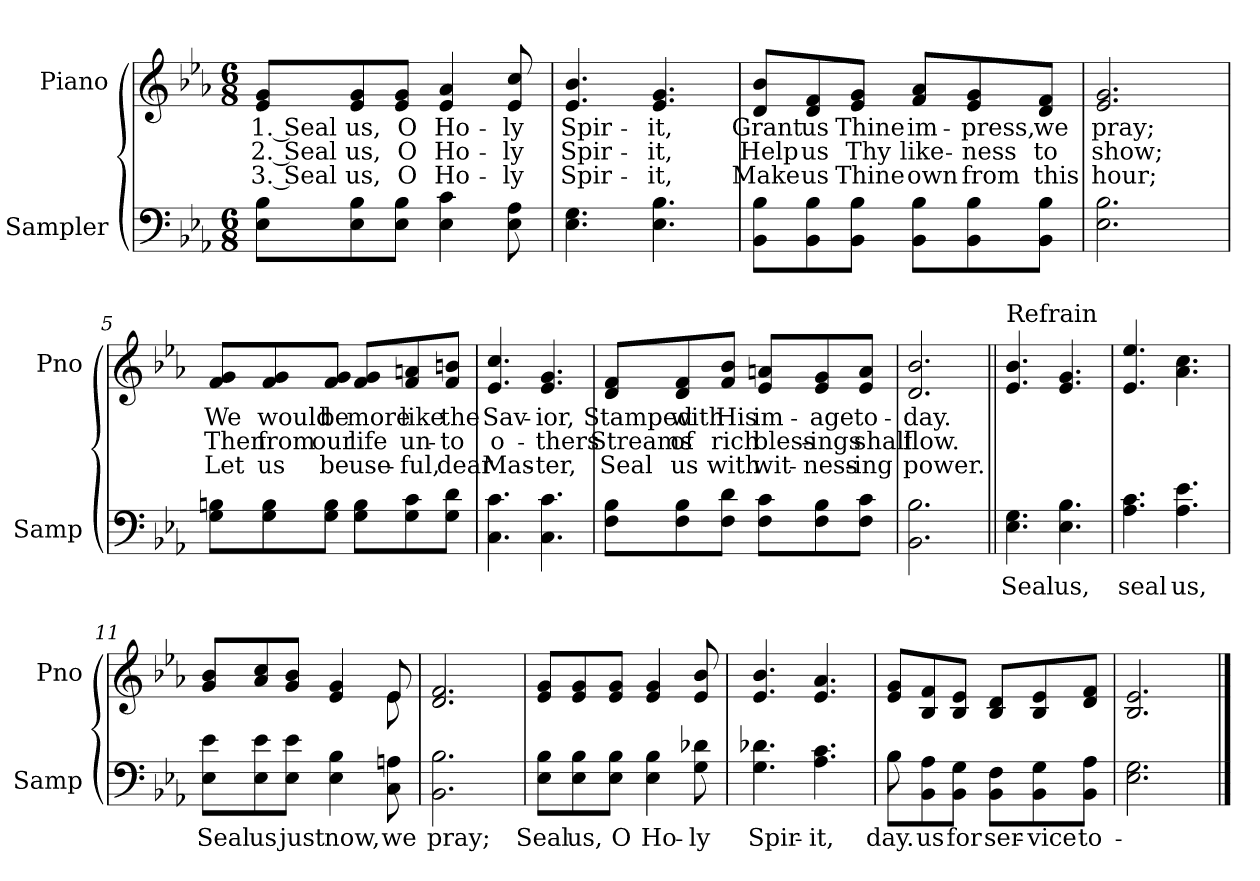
**kern	**text	**kern	**text	**text	**text
*part2	*part2	*part1	*part1	*part1	*part1
*staff2	*staff2	*staff1	*staff1	*staff1	*staff1
*I"Sampler	*	*I"Piano	*	*	*
*I'Samp	*	*I'Pno	*	*	*
*clefF4	*	*clefG2	*	*	*
*k[b-e-a-]	*	*k[b-e-a-]	*	*	*
*E-:	*	*E-:	*	*	*
*M6/8	*	*M6/8	*	*	*
=1	=1	=1	=1	=1	=1
8E-\ 8B-\L	.	8e-/ 8g/L	1. Seal	2. Seal	3. Seal
8E-\ 8B-\	.	8e-/ 8g/	us,	us,	us,
8E-\ 8B-\J	.	8e-/ 8g/J	O	O	O
4E- 4c	.	4e- 4a-	Ho-	Ho-	Ho-
8E- 8A-	.	8e- 8cc	-ly	-ly	-ly
=2	=2	=2	=2	=2	=2
4.E- 4.G	.	4.e- 4.b-	Spir-	Spir-	Spir-
4.E- 4.B-	.	4.e- 4.g	-it,	-it,	-it,
=3	=3	=3	=3	=3	=3
8BB-\ 8B-\L	.	8d/ 8b-/L	Grant	Help	Make
8BB-\ 8B-\	.	8d/ 8f/	us	us	us
8BB-\ 8B-\J	.	8e-/ 8g/J	Thine	Thy	Thine
8BB-\ 8B-\L	.	8f/ 8a-/L	im-	like-	own
8BB-\ 8B-\	.	8e-/ 8g/	-press,	-ness	from
8BB-\ 8B-\J	.	8d/ 8f/J	we	to	this
=4	=4	=4	=4	=4	=4
2.E- 2.B-	.	2.e- 2.g	pray;	show;	hour;
=5	=5	=5	=5	=5	=5
8G\ 8Bn\L	.	8f/ 8g/L	We	Then	Let
8G\ 8B\	.	8f/ 8g/	would	from	us
8G\ 8B\J	.	8f/ 8g/J	be	our	be
8G\ 8B\L	.	8f/ 8g/L	more	life	use-
8G\ 8c\	.	8f/ 8an/	like	un-	-ful,
8G\ 8d\J	.	8f/ 8bn/J	the	-to	dear
=6	=6	=6	=6	=6	=6
4.C 4.c	.	4.e- 4.cc	Sav-	o-	Mas-
4.C 4.c	.	4.e- 4.g	-ior,	-thers	-ter,
=7	=7	=7	=7	=7	=7
8F\ 8B-\L	.	8d/ 8f/L	Stamped	Streams	Seal
8F\ 8B-\	.	8d/ 8f/	with	of	us
8F\ 8d\J	.	8f/ 8b-/J	His	rich	with
8F\ 8c\L	.	8e-/ 8an/L	im-	bless-	wit-
8F\ 8B-\	.	8e-/ 8g/	-age	-ings	-ness-
8F\ 8c\J	.	8e-/ 8a/J	to-	shall	-ing
=8	=8	=8	=8	=8	=8
2.BB- 2.B-	.	2.d 2.b-	-day.	flow.	power.
=9||	=9||	=9||	=9||	=9||	=9||
!	!	!LO:TX:t=Refrain	!	!	!
4.E- 4.G	Seal	4.e- 4.b-	.	.	.
4.E- 4.B-	us,	4.e- 4.g	.	.	.
=10	=10	=10	=10	=10	=10
4.A- 4.c	seal	4.e- 4.ee-	.	.	.
4.A- 4.e-	us,	4.a- 4.cc	.	.	.
=11	=11	=11	=11	=11	=11
*	*	*^	*	*	*
8E-\ 8e-\L	Seal	8g/ 8b-/L	8ryy	.	.	.
*	*	*v	*v	*	*	*
8E-\ 8e-\	us	8a-/ 8cc/	.	.	.
8E-\ 8e-\J	just	8g/ 8b-/J	.	.	.
4E- 4B-	now,	4e- 4g	.	.	.
*	*	*^	*	*	*
8C 8An	we	8e-/	8e-	.	.	.
*	*	*v	*v	*	*	*
=12	=12	=12	=12	=12	=12
2.BB- 2.B-	pray;	2.d 2.f	.	.	.
=13	=13	=13	=13	=13	=13
8E-\ 8B-\L	Seal	8e-/ 8g/L	.	.	.
8E-\ 8B-\	us,	8e-/ 8g/	.	.	.
8E-\ 8B-\J	O	8e-/ 8g/J	.	.	.
4E- 4B-	Ho-	4e- 4g	.	.	.
8G 8d-X	-ly	8e- 8b-	.	.	.
=14	=14	=14	=14	=14	=14
4.G 4.d-X	Spir-	4.e- 4.b-	.	.	.
4.A- 4.c	-it,	4.e- 4.a-	.	.	.
=15	=15	=15	=15	=15	=15
*^	*	*	*	*	*
8B-\L	8B-	-day.	8e-/ 8g/L	.	.	.
8BB-\ 8A-\	2ryy	us	8B-/ 8f/	.	.	.
8BB-\ 8G\J	.	for	8B-/ 8e-/J	.	.	.
8BB-\ 8F\L	.	ser-	8B-/ 8d/L	.	.	.
8BB-\ 8G\	.	-vice	8B-/ 8e-/	.	.	.
8BB-\ 8A-\J	8ryy	to-	8d/ 8f/J	.	.	.
*v	*v	*	*	*	*	*
=16	=16	=16	=16	=16	=16
2.E- 2.G	.	2.B- 2.e-	.	.	.
==	==	==	==	==	==
*-	*-	*-	*-	*-	*-
